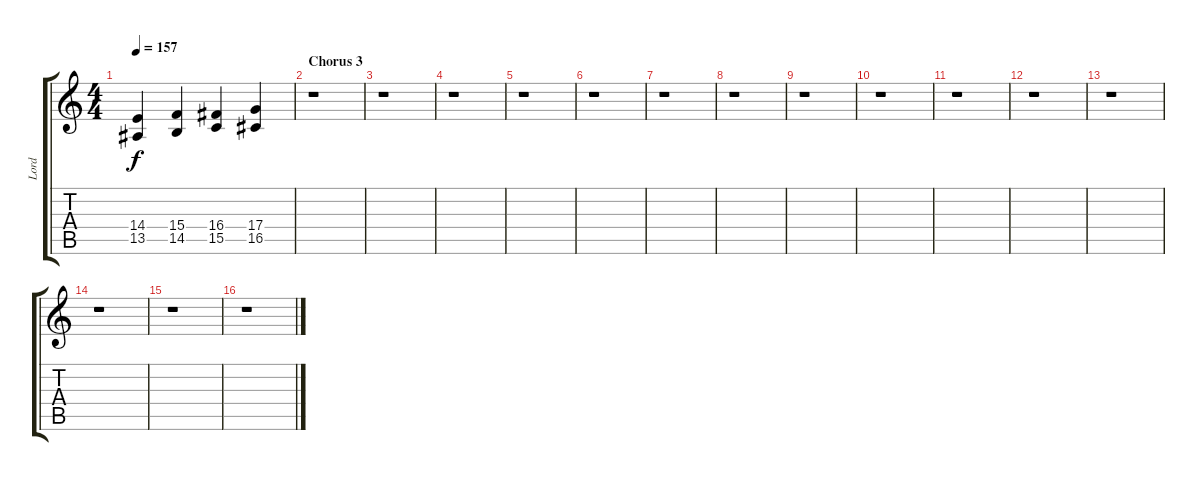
\track ("Lord" "Lord") {instrument electricgrandpiano}
\staff {score tabs}
\tuning (E4 B3 G3 D3 A2 E2) {hide}
\ts (4 4)
\tempo 157
\clef g2
\ks c
(14.4 13.5).4{dy f} (15.4 14.5).4 (16.4 15.5).4 (17.4 16.5).4 |
\section ("" "Chorus 3")
r.1 |
r.1 |
r.1 |
r.1 |
r.1 |
r.1 |
r.1 |
r.1 |
r.1 |
r.1 |
r.1 |
r.1 |
r.1 |
r.1 |
r.1
